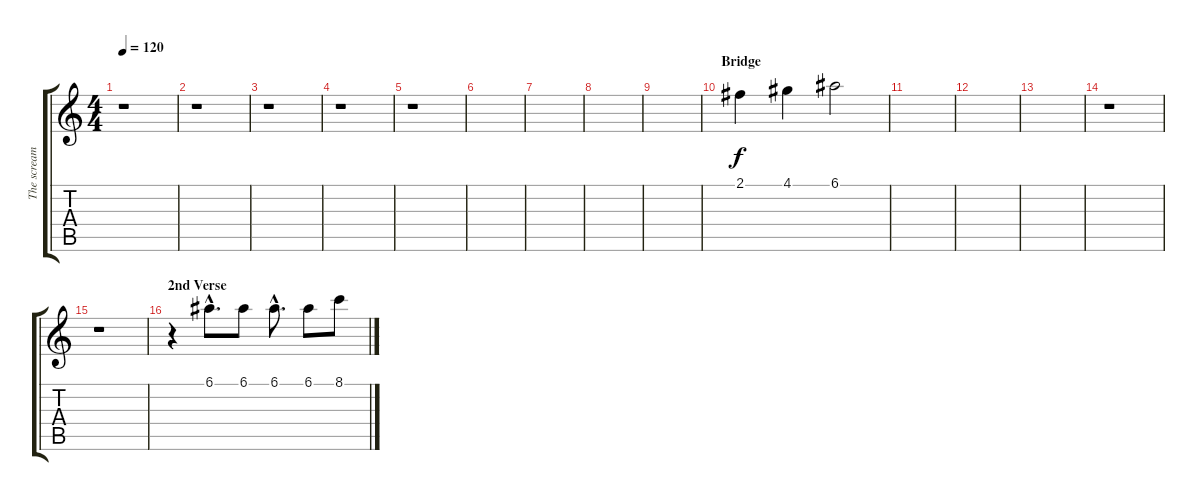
\track ("The screaming worm" "The scream") {instrument contrabass}
\staff {score tabs}
\tuning (E4 B3 G3 D3 A2 E2) {hide}
\ts (4 4)
\tempo 120
\clef g2
\ks c
r.1{dy f} |
r.1 |
r.1 |
r.1 |
r.1 |
|
|
|
|
\section ("" "Bridge")
2.1.4 4.1.4 6.1.2 |
|
|
|
r.1 |
r.1 |
\section ("" "2nd Verse")
r.4{volume 16 balance 8} 6.1{hac}.8{d} 6.1.8 6.1{hac}.8{d} 6.1.8 8.1.8
